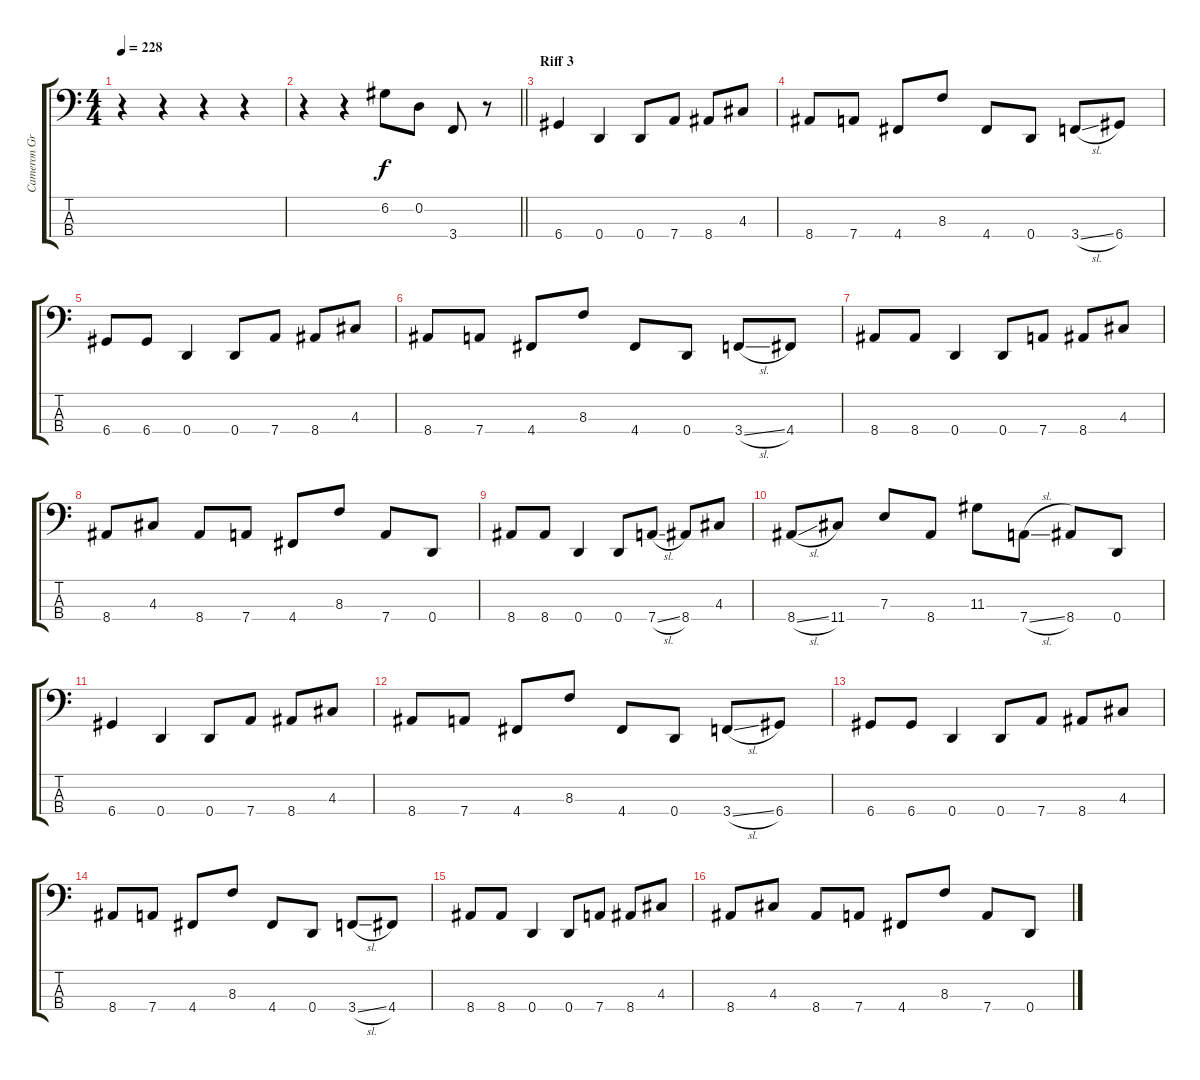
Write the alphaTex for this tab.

\track ("Cameron Grant" "Cameron Gr") {instrument electricbasspick}
\staff {score tabs}
\tuning (G2 D2 A1 D1) {hide}
\ts (4 4)
\tempo 228
\clef f4
\ks c
r.4{dy f} r.4 r.4 r.4 |
\barLineRight lightlight
r.4 r.4 6.2.8 0.2.8 3.4.8 r.8 |
\section ("" "Riff 3")
6.4.4 0.4.4 0.4.8 7.4.8 8.4.8 4.3.8 |
8.4.8 7.4.8 4.4.8 8.3.8 4.4.8 0.4.8 3.4{sl}.8 6.4.8 |
6.4.8 6.4.8 0.4.4 0.4.8 7.4.8 8.4.8 4.3.8 |
8.4.8 7.4.8 4.4.8 8.3.8 4.4.8 0.4.8 3.4{sl}.8 4.4.8 |
8.4.8 8.4.8 0.4.4 0.4.8 7.4.8 8.4.8 4.3.8 |
8.4.8 4.3.8 8.4.8 7.4.8 4.4.8 8.3.8 7.4.8 0.4.8 |
8.4.8 8.4.8 0.4.4 0.4.8 7.4{sl}.8 8.4.8 4.3.8 |
8.4{sl}.8 11.4.8 7.3.8 8.4.8 11.3.8 7.4{sl}.8 8.4.8 0.4.8 |
6.4.4 0.4.4 0.4.8 7.4.8 8.4.8 4.3.8 |
8.4.8 7.4.8 4.4.8 8.3.8 4.4.8 0.4.8 3.4{sl}.8 6.4.8 |
6.4.8 6.4.8 0.4.4 0.4.8 7.4.8 8.4.8 4.3.8 |
8.4.8 7.4.8 4.4.8 8.3.8 4.4.8 0.4.8 3.4{sl}.8 4.4.8 |
8.4.8 8.4.8 0.4.4 0.4.8 7.4.8 8.4.8 4.3.8 |
8.4.8 4.3.8 8.4.8 7.4.8 4.4.8 8.3.8 7.4.8 0.4.8
